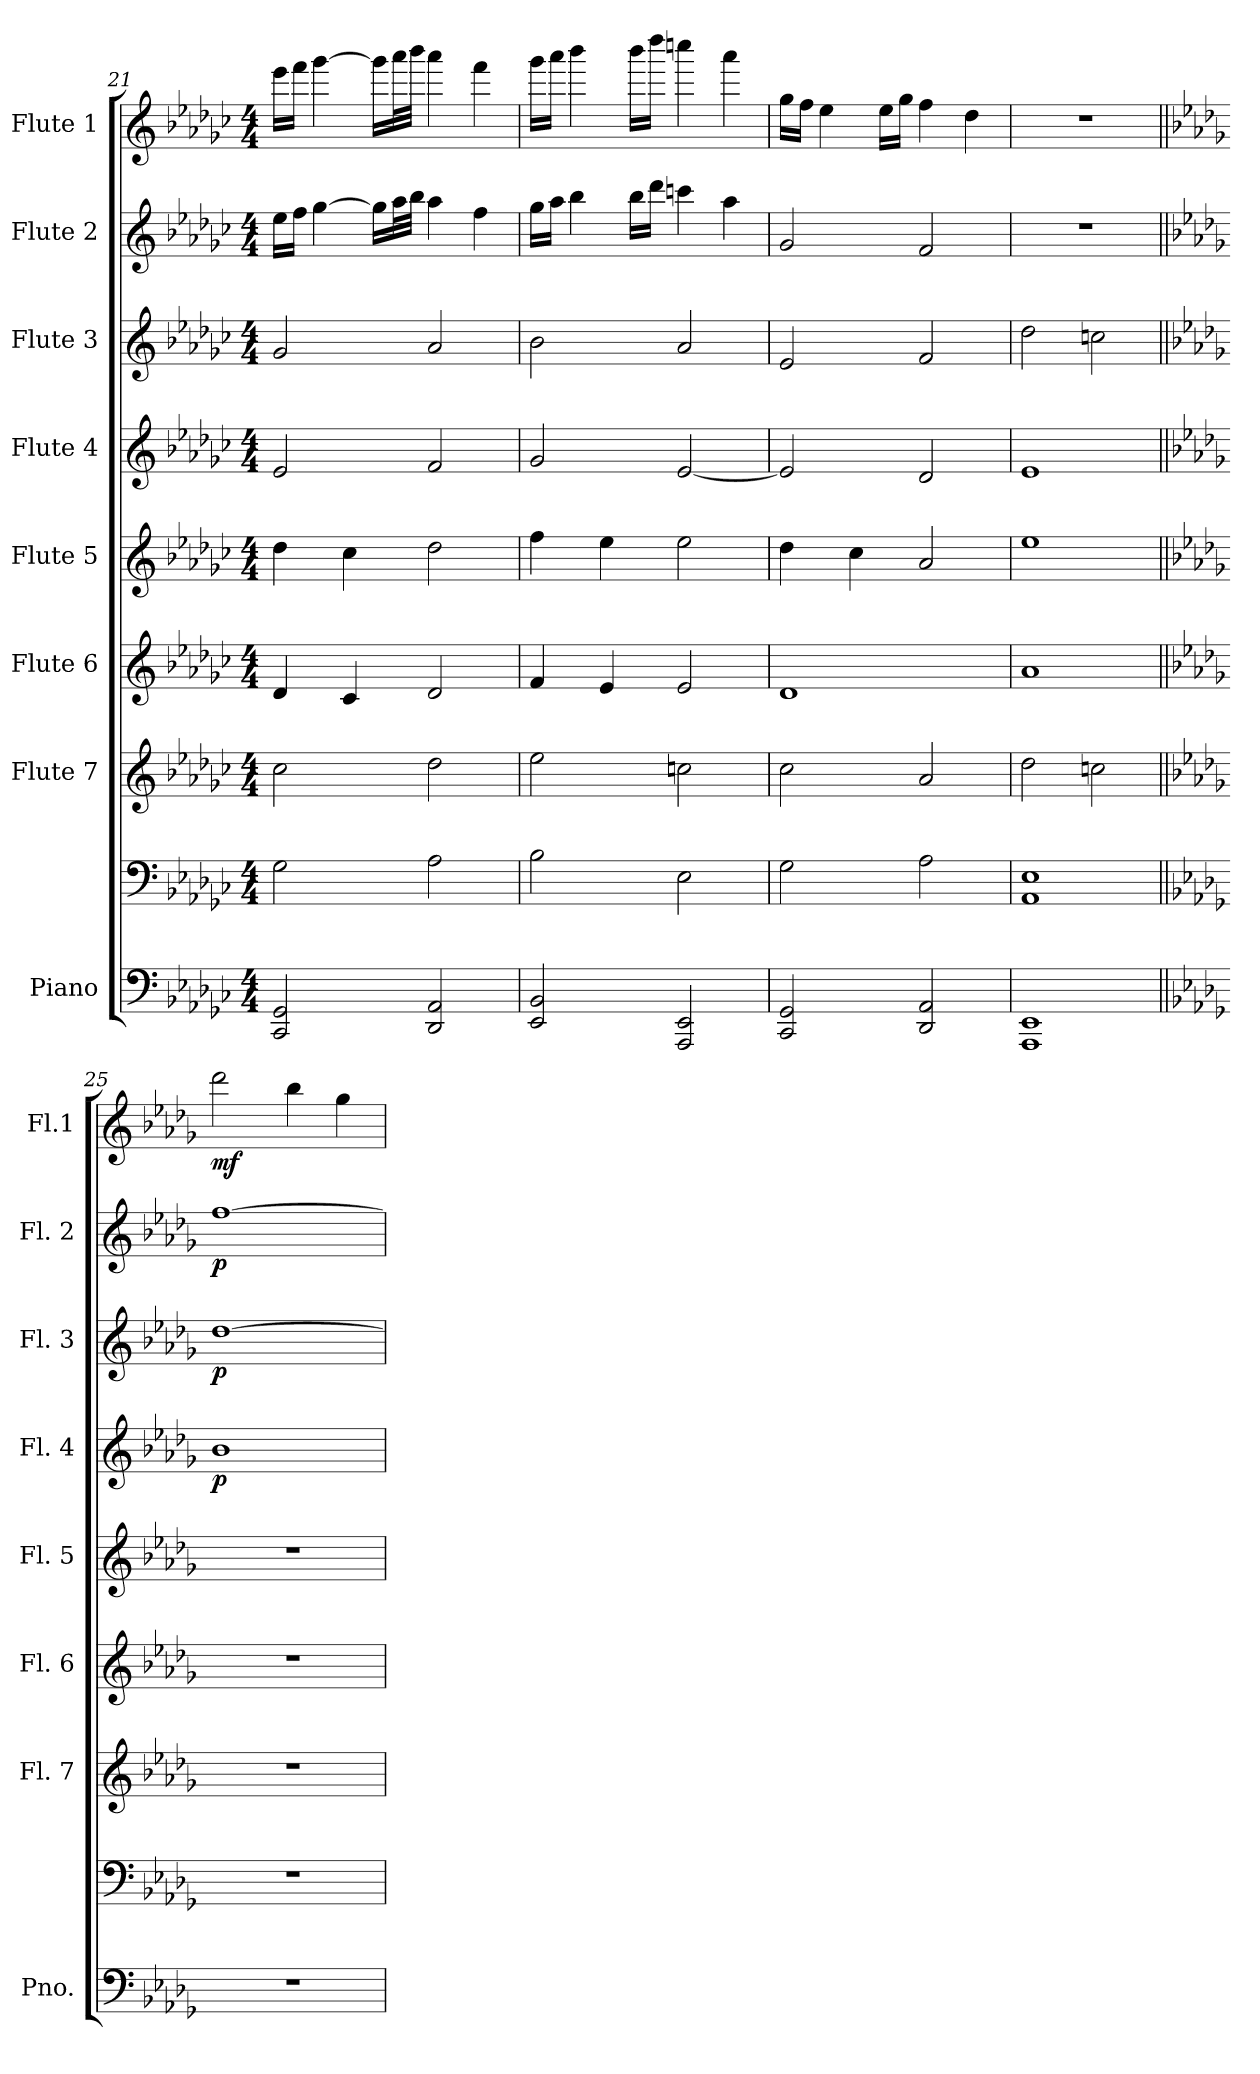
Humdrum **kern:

**kern	**kern	**kern	**kern	**kern	**kern	**dynam	**kern	**dynam	**kern	**dynam	**kern	**dynam
*part8	*part8	*part7	*part6	*part5	*part4	*part4	*part3	*part3	*part2	*part2	*part1	*part1
*staff9	*staff8	*staff7	*staff6	*staff5	*staff4	*staff4	*staff3	*staff3	*staff2	*staff2	*staff1	*staff1
*I"Piano	*	*I"Flute 7	*I"Flute 6	*I"Flute 5	*I"Flute 4	*	*I"Flute 3	*	*I"Flute 2	*	*I"Flute 1	*
*I'Pno.	*	*I'Fl. 7	*I'Fl. 6	*I'Fl. 5	*I'Fl. 4	*	*I'Fl. 3	*	*I'Fl. 2	*	*I'Fl.1	*
*clefF4	*clefF4	*clefG2	*clefG2	*clefG2	*clefG2	*	*clefG2	*	*clefG2	*	*clefG2	*
*k[b-e-a-d-g-c-]	*k[b-e-a-d-g-c-]	*k[b-e-a-d-g-c-]	*k[b-e-a-d-g-c-]	*k[b-e-a-d-g-c-]	*k[b-e-a-d-g-c-]	*	*k[b-e-a-d-g-c-]	*	*k[b-e-a-d-g-c-]	*	*k[b-e-a-d-g-c-]	*
*M4/4	*M4/4	*M4/4	*M4/4	*M4/4	*M4/4	*	*M4/4	*	*M4/4	*	*M4/4	*
=21	=21	=21	=21	=21	=21	=21	=21	=21	=21	=21	=21	=21
2CC-/ 2GG-/	2G-\	2cc-\	4d-/	4dd-\	2e-/	.	2g-/	.	16ee-\LL	.	16eee-\LL	.
.	.	.	.	.	.	.	.	.	16ff\JJ	.	16fff\JJ	.
.	.	.	.	.	.	.	.	.	[4gg-\	.	[4ggg-\	.
.	.	.	4c-/	4cc-\	.	.	.	.	.	.	.	.
.	.	.	.	.	.	.	.	.	16gg-\LL]	.	16ggg-\LL]	.
.	.	.	.	.	.	.	.	.	32aa-\L	.	32aaa-\L	.
.	.	.	.	.	.	.	.	.	32bb-\JJJ	.	32bbb-\JJJ	.
2DD-/ 2AA-/	2A-\	2dd-\	2d-/	2dd-\	2f/	.	2a-/	.	4aa-\	.	4aaa-\	.
.	.	.	.	.	.	.	.	.	4ff\	.	4fff\	.
=22	=22	=22	=22	=22	=22	=22	=22	=22	=22	=22	=22	=22
2EE-/ 2BB-/	2B-\	2ee-\	4f/	4ff\	2g-/	.	2b-\	.	16gg-\LL	.	16ggg-\LL	.
.	.	.	.	.	.	.	.	.	16aa-\JJ	.	16aaa-\JJ	.
.	.	.	.	.	.	.	.	.	4bb-\	.	4bbb-\	.
.	.	.	4e-/	4ee-\	.	.	.	.	.	.	.	.
.	.	.	.	.	.	.	.	.	16bb-\LL	.	16bbb-\LL	.
.	.	.	.	.	.	.	.	.	16ddd-\JJ	.	16dddd-\JJ	.
2AAA-/ 2EE-/	2E-\	2ccn\	2e-/	2ee-\	[2e-/	.	2a-/	.	4cccn\	.	4ccccn\	.
.	.	.	.	.	.	.	.	.	4aa-\	.	4aaa-\	.
=23	=23	=23	=23	=23	=23	=23	=23	=23	=23	=23	=23	=23
2CC-/ 2GG-/	2G-\	2cc-\	1d-	4dd-\	2e-/]	.	2e-/	.	2g-/	.	16gg-\LL	.
.	.	.	.	.	.	.	.	.	.	.	16ff\JJ	.
.	.	.	.	.	.	.	.	.	.	.	4ee-\	.
.	.	.	.	4cc-\	.	.	.	.	.	.	.	.
.	.	.	.	.	.	.	.	.	.	.	16ee-\LL	.
.	.	.	.	.	.	.	.	.	.	.	16gg-\JJ	.
2DD-/ 2AA-/	2A-\	2a-/	.	2a-/	2d-/	.	2f/	.	2f/	.	4ff\	.
.	.	.	.	.	.	.	.	.	.	.	4dd-\	.
!!LO:PB:g=z
=24	=24	=24	=24	=24	=24	=24	=24	=24	=24	=24	=24	=24
1AAA- 1EE-	1AA- 1E-	2dd-\	1a-	1ee-	1e-	.	2dd-\	.	1r	.	1r	.
.	.	2ccn\	.	.	.	.	2ccn\	.	.	.	.	.
=25||	=25||	=25||	=25||	=25||	=25||	=25||	=25||	=25||	=25||	=25||	=25||	=25||
*k[b-e-a-d-g-]	*k[b-e-a-d-g-]	*k[b-e-a-d-g-]	*k[b-e-a-d-g-]	*k[b-e-a-d-g-]	*k[b-e-a-d-g-]	*	*k[b-e-a-d-g-]	*	*k[b-e-a-d-g-]	*	*k[b-e-a-d-g-]	*
!	!	!	!	!	!	!LO:DY:b	!	!LO:DY:b	!	!LO:DY:b	!	!LO:DY:b
1r	1r	1r	1r	1r	1b-	p	[1dd-	p	[1ff	p	2ddd-\	mf
.	.	.	.	.	.	.	.	.	.	.	4bb-\	.
.	.	.	.	.	.	.	.	.	.	.	4gg-\	.
=	=	=	=	=	=	=	=	=	=	=	=	=
*-	*-	*-	*-	*-	*-	*-	*-	*-	*-	*-	*-	*-
